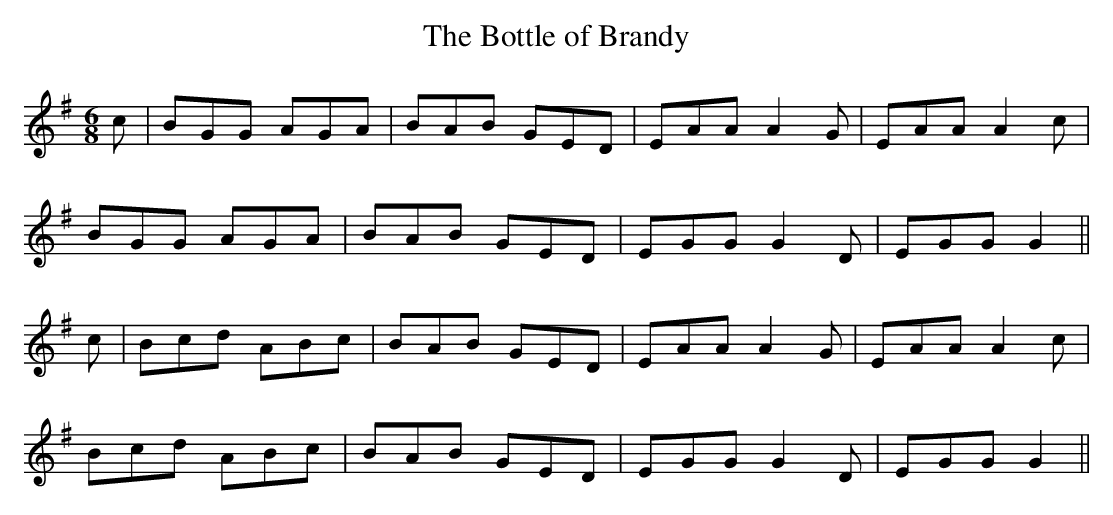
X:1
T:Bottle of Brandy, The
M:6/8
L:1/8
K:G
c|BGG AGA|BAB GED|EAA A2G|EAA A2c|
BGG AGA|BAB GED|EGG G2D|EGG G2||
c|Bcd ABc|BAB GED|EAA A2G|EAA A2c|
Bcd ABc|BAB GED|EGG G2D|EGG G2||
